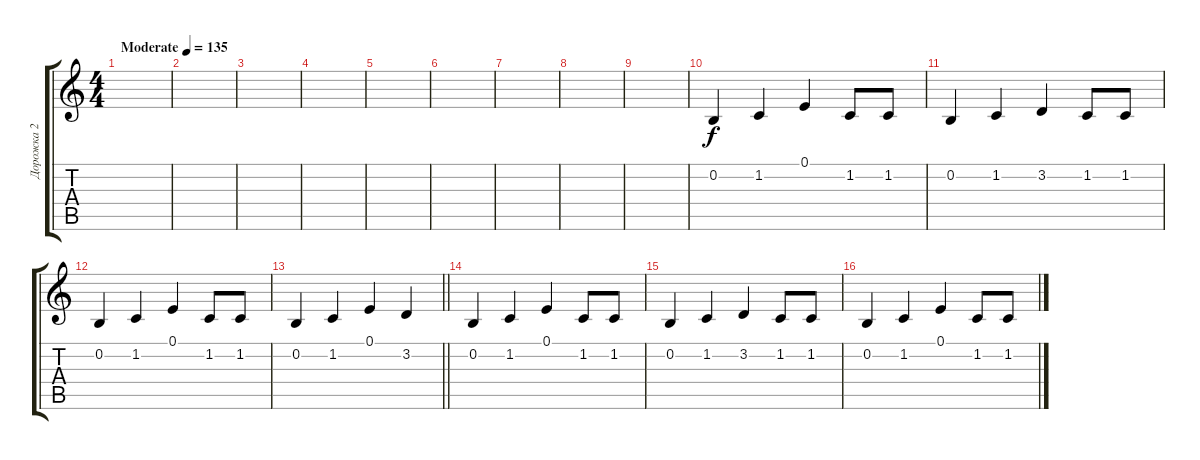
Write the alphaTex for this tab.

\track ("Дорожка 2" "Дорожка 2") {instrument lead8bassandlead}
\staff {score tabs}
\tuning (E4 B3 G3 D3 A2 E2) {hide}
\ts (4 4)
\tempo (135 "Moderate")
\clef g2
\ks c
|
|
|
|
|
|
|
|
|
0.2.4 1.2.4 0.1.4 1.2.8 1.2.8 |
0.2.4 1.2.4 3.2.4 1.2.8 1.2.8 |
0.2.4 1.2.4 0.1.4 1.2.8 1.2.8 |
\barLineRight lightlight
0.2.4 1.2.4 0.1.4 3.2.4 |
0.2.4 1.2.4 0.1.4 1.2.8 1.2.8 |
0.2.4 1.2.4 3.2.4 1.2.8 1.2.8 |
0.2.4 1.2.4 0.1.4 1.2.8 1.2.8
